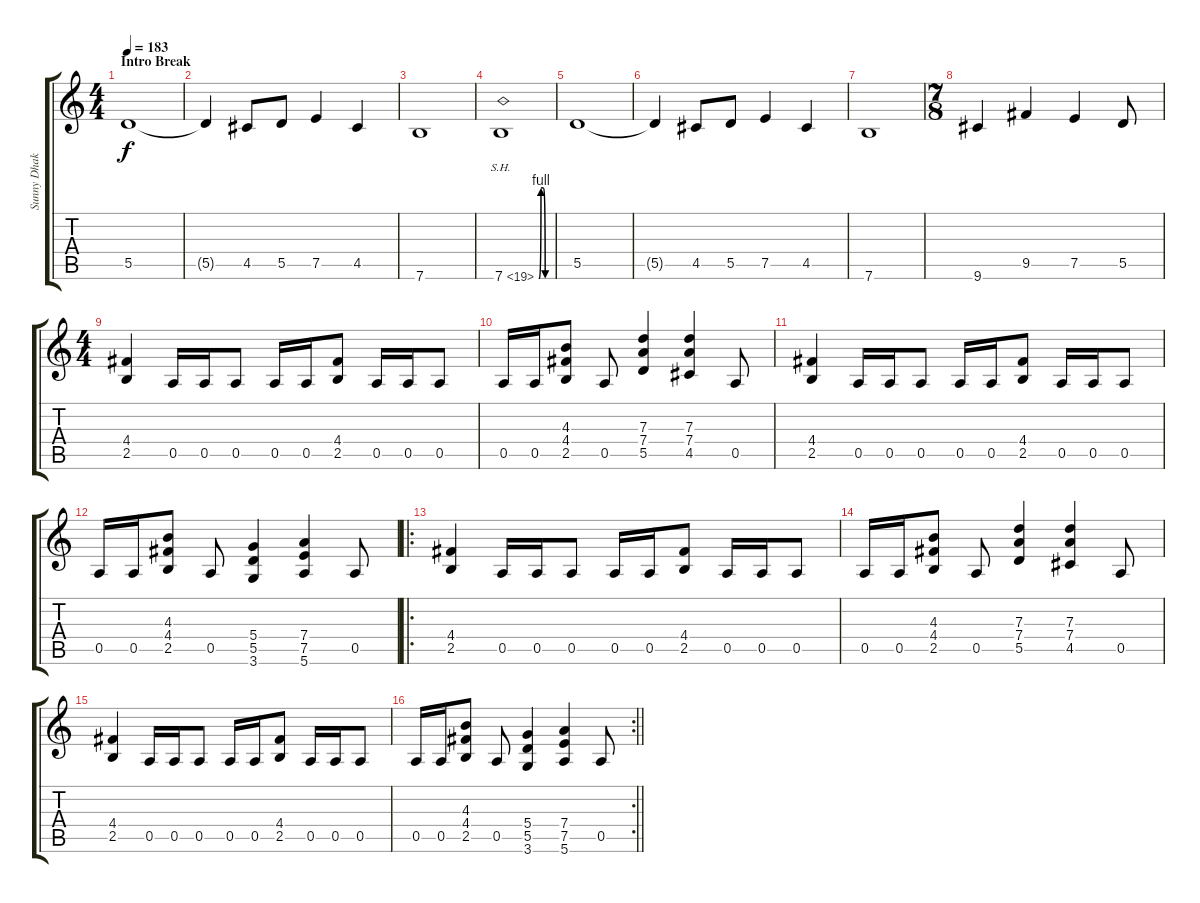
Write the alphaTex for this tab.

\track ("Sunny Dhak" "Sunny Dhak") {instrument distortionguitar}
\staff {score tabs}
\tuning (E4 B3 G3 D3 A2 E2) {hide}
\ts (4 4)
\section ("" "Intro Break")
\tempo 183
\clef g2
\ks c
5.5.1{dy f instrument distortionguitar} |
5.5{t}.4 4.5.8 5.5.8 7.5.4 4.5.4 |
7.6.1 |
7.6{be (custom 0 0 10 4 20 4 30 0 60 0) sh 12}.1 |
5.5.1 |
5.5{t}.4 4.5.8 5.5.8 7.5.4 4.5.4 |
7.6.1 |
\ts (7 8)
9.6.4 9.5.4 7.5.4 5.5.8 |
\ts (4 4)
(4.4 2.5).4 0.5.16 0.5.16 0.5.8 0.5.16 0.5.16 (4.4 2.5).8 0.5.16 0.5.16 0.5.8 |
0.5.16 0.5.16 (4.3 4.4 2.5).8 0.5.8 (7.3 7.4 5.5).4 (7.3 7.4 4.5).4 0.5.8 |
(4.4 2.5).4 0.5.16 0.5.16 0.5.8 0.5.16 0.5.16 (4.4 2.5).8 0.5.16 0.5.16 0.5.8 |
0.5.16 0.5.16 (4.3 4.4 2.5).8 0.5.8 (5.4 5.5 3.6).4 (7.4 7.5 5.6).4 0.5.8 |
\ro
(4.4 2.5).4 0.5.16 0.5.16 0.5.8 0.5.16 0.5.16 (4.4 2.5).8 0.5.16 0.5.16 0.5.8 |
0.5.16 0.5.16 (4.3 4.4 2.5).8 0.5.8 (7.3 7.4 5.5).4 (7.3 7.4 4.5).4 0.5.8 |
(4.4 2.5).4 0.5.16 0.5.16 0.5.8 0.5.16 0.5.16 (4.4 2.5).8 0.5.16 0.5.16 0.5.8 |
\rc 2
\barLineRight lightlight
0.5.16 0.5.16 (4.3 4.4 2.5).8 0.5.8 (5.4 5.5 3.6).4 (7.4 7.5 5.6).4 0.5.8
